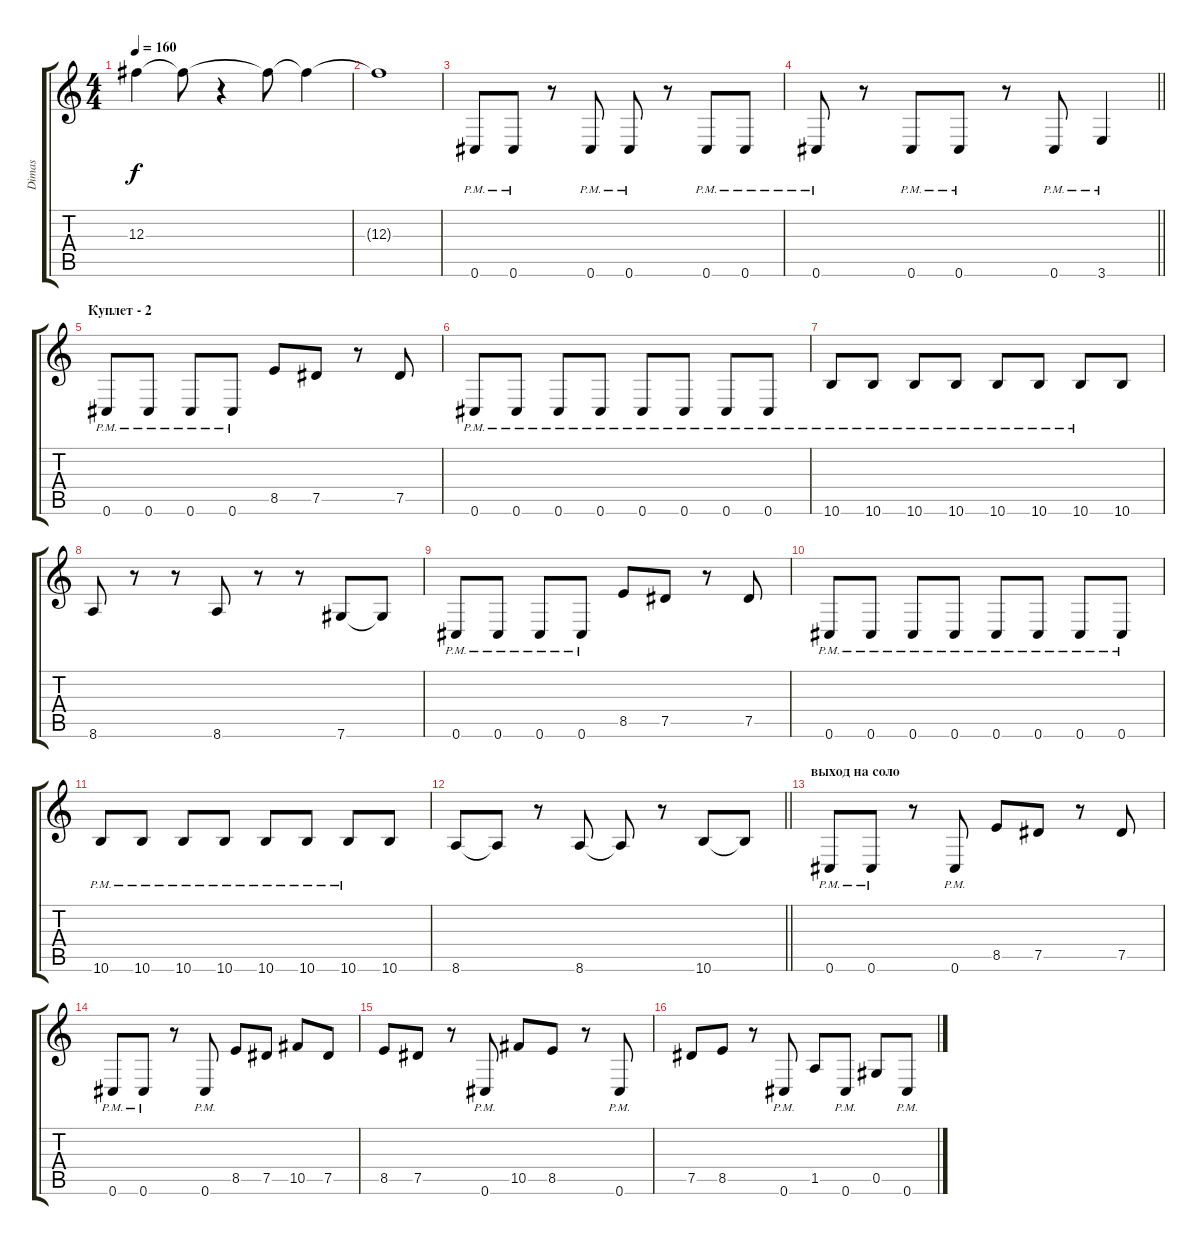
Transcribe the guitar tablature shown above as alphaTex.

\track ("Dimas" "Dimas") {instrument distortionguitar}
\staff {score tabs}
\tuning (Eb4 Bb3 Gb3 Db3 Ab2 Db2) {hide}
\ts (4 4)
\tempo 160
\clef g2
\ks c
12.3{t}.4{dy f} 12.3{t}.8 r.4 12.3{t}.8 12.3{t}.4 |
12.3{t}.1 |
0.6{pm}.8 0.6{pm}.8 r.8 0.6{pm}.8 0.6{pm}.8 r.8 0.6{pm}.8 0.6{pm}.8 |
\barLineRight lightlight
0.6{pm}.8 r.8 0.6{pm}.8 0.6{pm}.8 r.8 0.6{pm}.8 3.6{pm}.4 |
\section ("" "Куплет - 2")
0.6{pm}.8 0.6{pm}.8 0.6{pm}.8 0.6{pm}.8 8.5.8 7.5.8 r.8 7.5.8 |
0.6{pm}.8 0.6{pm}.8 0.6{pm}.8 0.6{pm}.8 0.6{pm}.8 0.6{pm}.8 0.6{pm}.8 0.6{pm}.8 |
10.6{pm}.8 10.6{pm}.8 10.6{pm}.8 10.6{pm}.8 10.6{pm}.8 10.6{pm}.8 10.6{pm}.8 10.6.8 |
8.6.8 r.8 r.8 8.6.8 r.8 r.8 7.6.8 7.6{t}.8 |
0.6{pm}.8 0.6{pm}.8 0.6{pm}.8 0.6{pm}.8 8.5.8 7.5.8 r.8 7.5.8 |
0.6{pm}.8 0.6{pm}.8 0.6{pm}.8 0.6{pm}.8 0.6{pm}.8 0.6{pm}.8 0.6{pm}.8 0.6{pm}.8 |
10.6{pm}.8 10.6{pm}.8 10.6{pm}.8 10.6{pm}.8 10.6{pm}.8 10.6{pm}.8 10.6{pm}.8 10.6.8 |
\barLineRight lightlight
8.6.8 8.6{t}.8 r.8 8.6.8 8.6{t}.8 r.8 10.6.8 10.6{t}.8 |
\section ("" "выход на соло")
0.6{pm}.8 0.6{pm}.8 r.8 0.6{pm}.8 8.5.8 7.5.8 r.8 7.5.8 |
0.6{pm}.8 0.6{pm}.8 r.8 0.6{pm}.8 8.5.8 7.5.8 10.5.8 7.5.8 |
8.5.8 7.5.8 r.8 0.6{pm}.8 10.5.8 8.5.8 r.8 0.6{pm}.8 |
7.5.8 8.5.8 r.8 0.6{pm}.8 1.5.8 0.6{pm}.8 0.5.8 0.6{pm}.8
